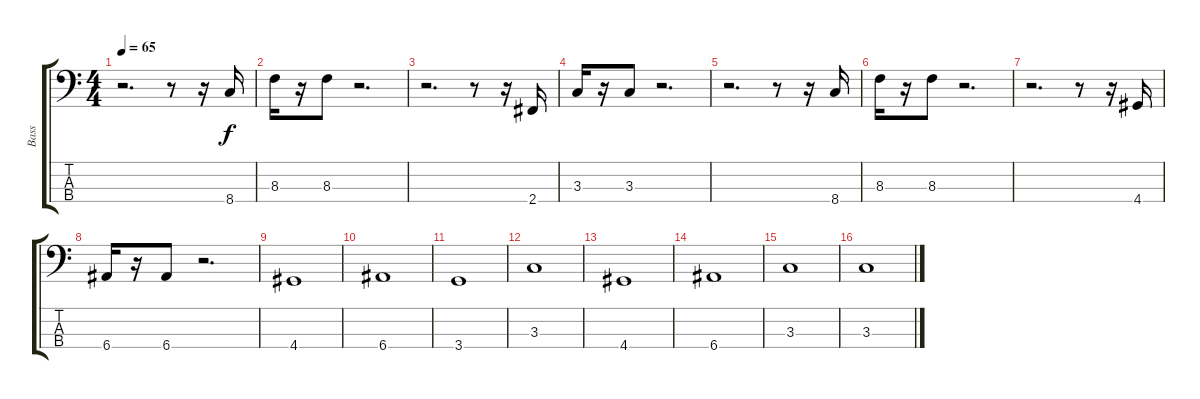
\track ("Bass" "Bass") {instrument electricbassfinger}
\staff {score tabs}
\tuning (G2 D2 A1 E1) {hide}
\ts (4 4)
\tempo 65
\clef f4
\ks c
r.2{d dy f} r.8 r.16 8.4.16 |
8.3.16 r.16 8.3.8 r.2{d} |
r.2{d} r.8 r.16{volume 10} 2.4.16 |
3.3.16 r.16 3.3.8 r.2{d} |
r.2{d} r.8 r.16 8.4.16 |
8.3.16 r.16 8.3.8 r.2{d} |
r.2{d} r.8 r.16 4.4.16 |
6.4.16 r.16 6.4.8 r.2{d} |
4.4.1{volume 16} |
6.4.1 |
3.4.1 |
3.3.1 |
4.4.1 |
6.4.1 |
3.3.1 |
3.3.1
